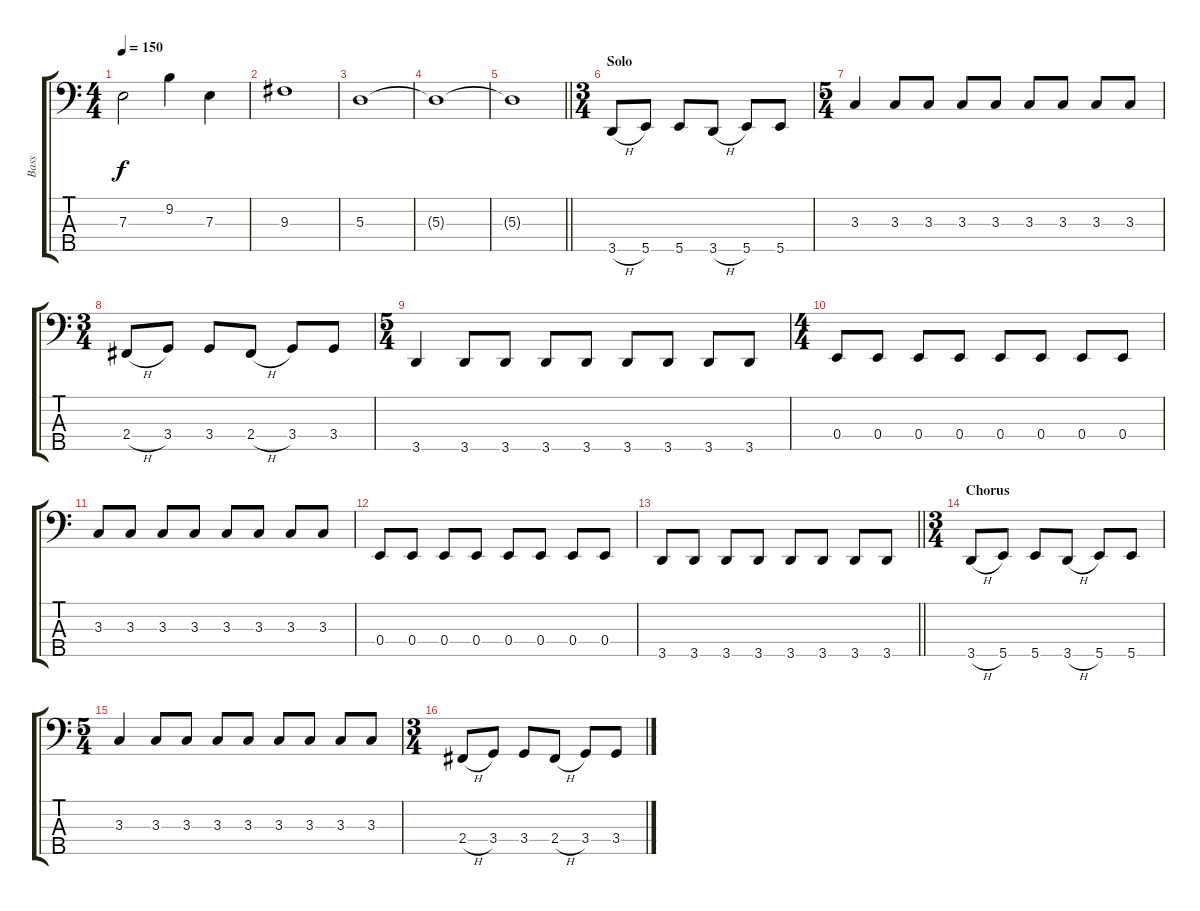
\track ("Bass" "Bass") {instrument electricbassfinger}
\staff {score tabs}
\tuning (G2 D2 A1 E1 B0) {hide}
\ts (4 4)
\tempo 150
\clef f4
\ks c
7.3{t}.2{dy f} 9.2.4 7.3.4 |
9.3.1 |
5.3.1 |
5.3{t}.1 |
\barLineRight lightlight
5.3{t}.1 |
\ts (3 4)
\section ("" "Solo")
3.5{h}.8 5.5.8 5.5.8 3.5{h}.8 5.5.8 5.5.8 |
\ts (5 4)
3.3.4 3.3.8 3.3.8 3.3.8 3.3.8 3.3.8 3.3.8 3.3.8 3.3.8 |
\ts (3 4)
2.4{h}.8 3.4.8 3.4.8 2.4{h}.8 3.4.8 3.4.8 |
\ts (5 4)
3.5.4 3.5.8 3.5.8 3.5.8 3.5.8 3.5.8 3.5.8 3.5.8 3.5.8 |
\ts (4 4)
0.4.8 0.4.8 0.4.8 0.4.8 0.4.8 0.4.8 0.4.8 0.4.8 |
3.3.8 3.3.8 3.3.8 3.3.8 3.3.8 3.3.8 3.3.8 3.3.8 |
0.4.8 0.4.8 0.4.8 0.4.8 0.4.8 0.4.8 0.4.8 0.4.8 |
\barLineRight lightlight
3.5.8 3.5.8 3.5.8 3.5.8 3.5.8 3.5.8 3.5.8 3.5.8 |
\ts (3 4)
\section ("" "Chorus")
3.5{h}.8 5.5.8 5.5.8 3.5{h}.8 5.5.8 5.5.8 |
\ts (5 4)
3.3.4 3.3.8 3.3.8 3.3.8 3.3.8 3.3.8 3.3.8 3.3.8 3.3.8 |
\ts (3 4)
2.4{h}.8 3.4.8 3.4.8 2.4{h}.8 3.4.8 3.4.8
